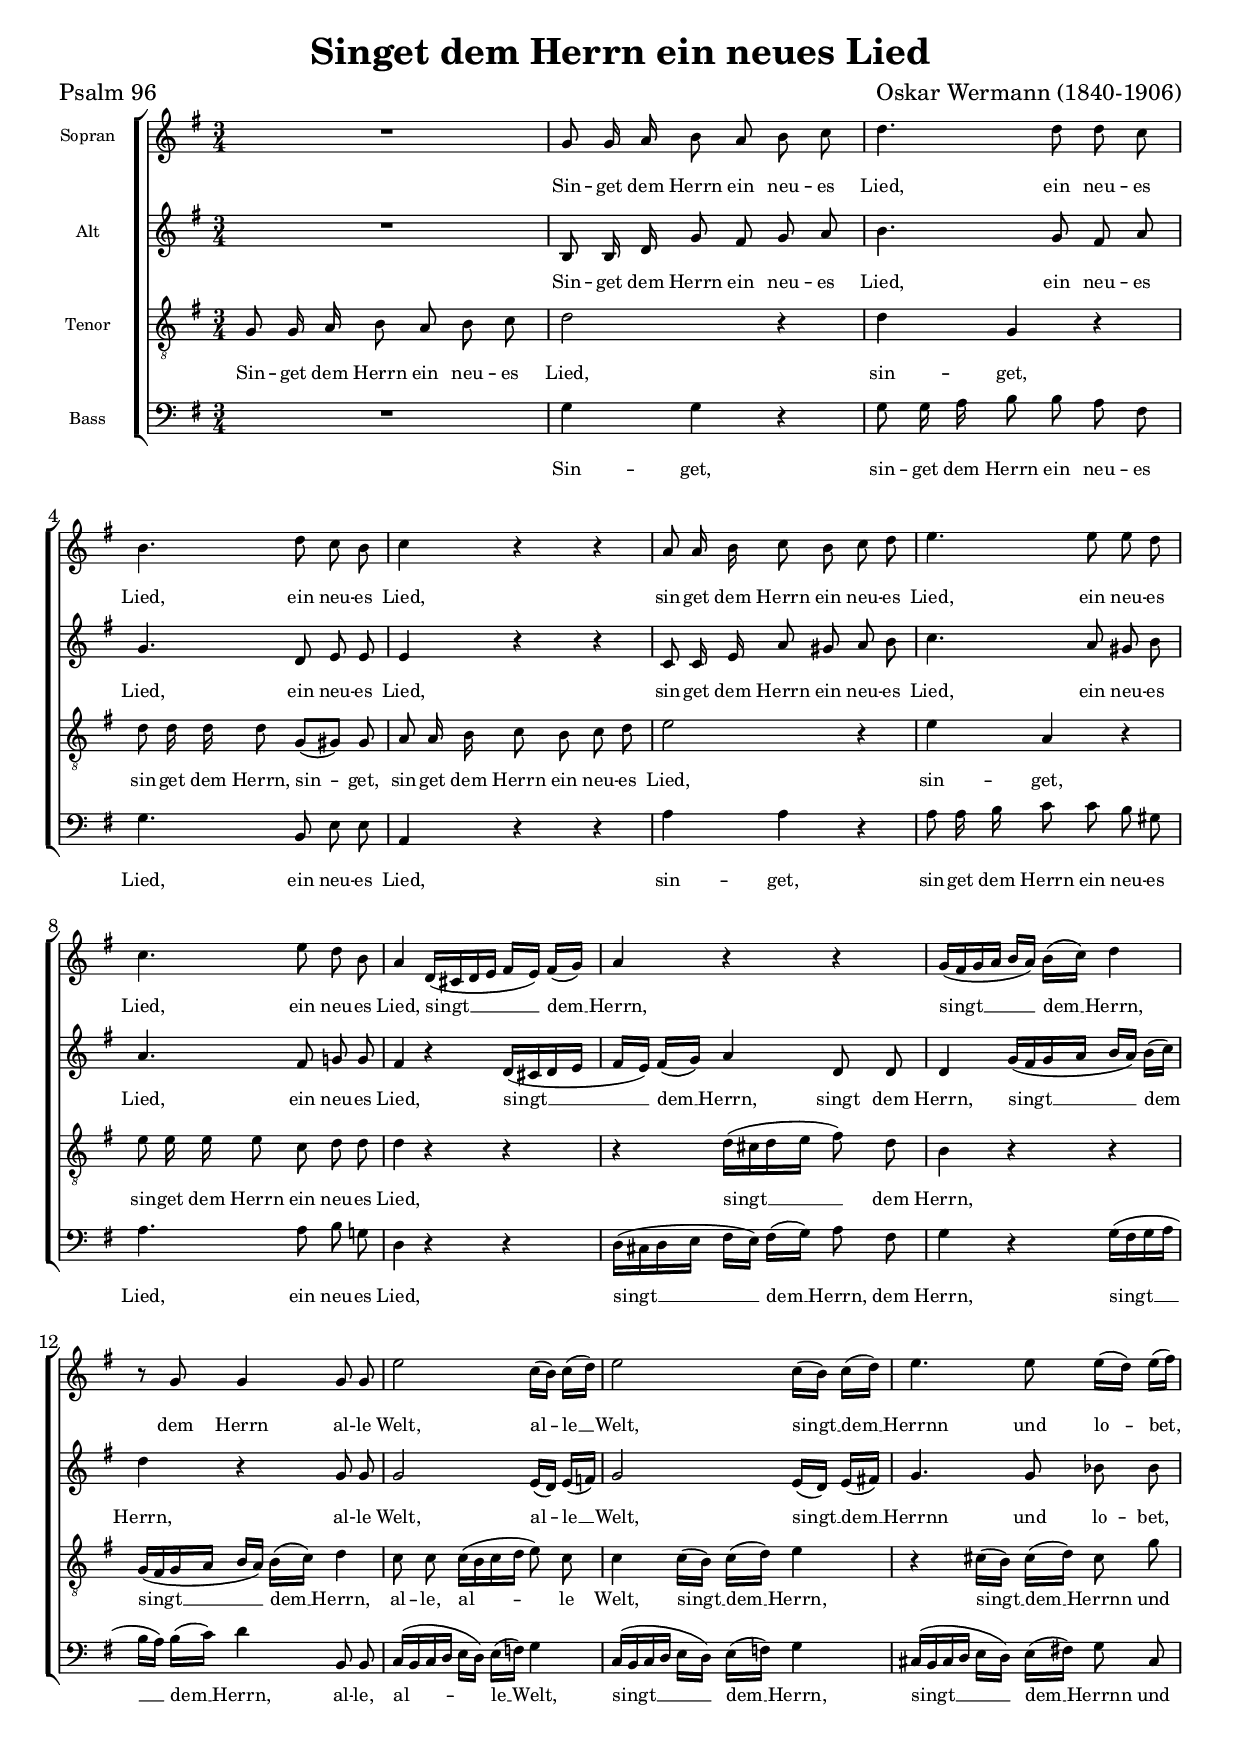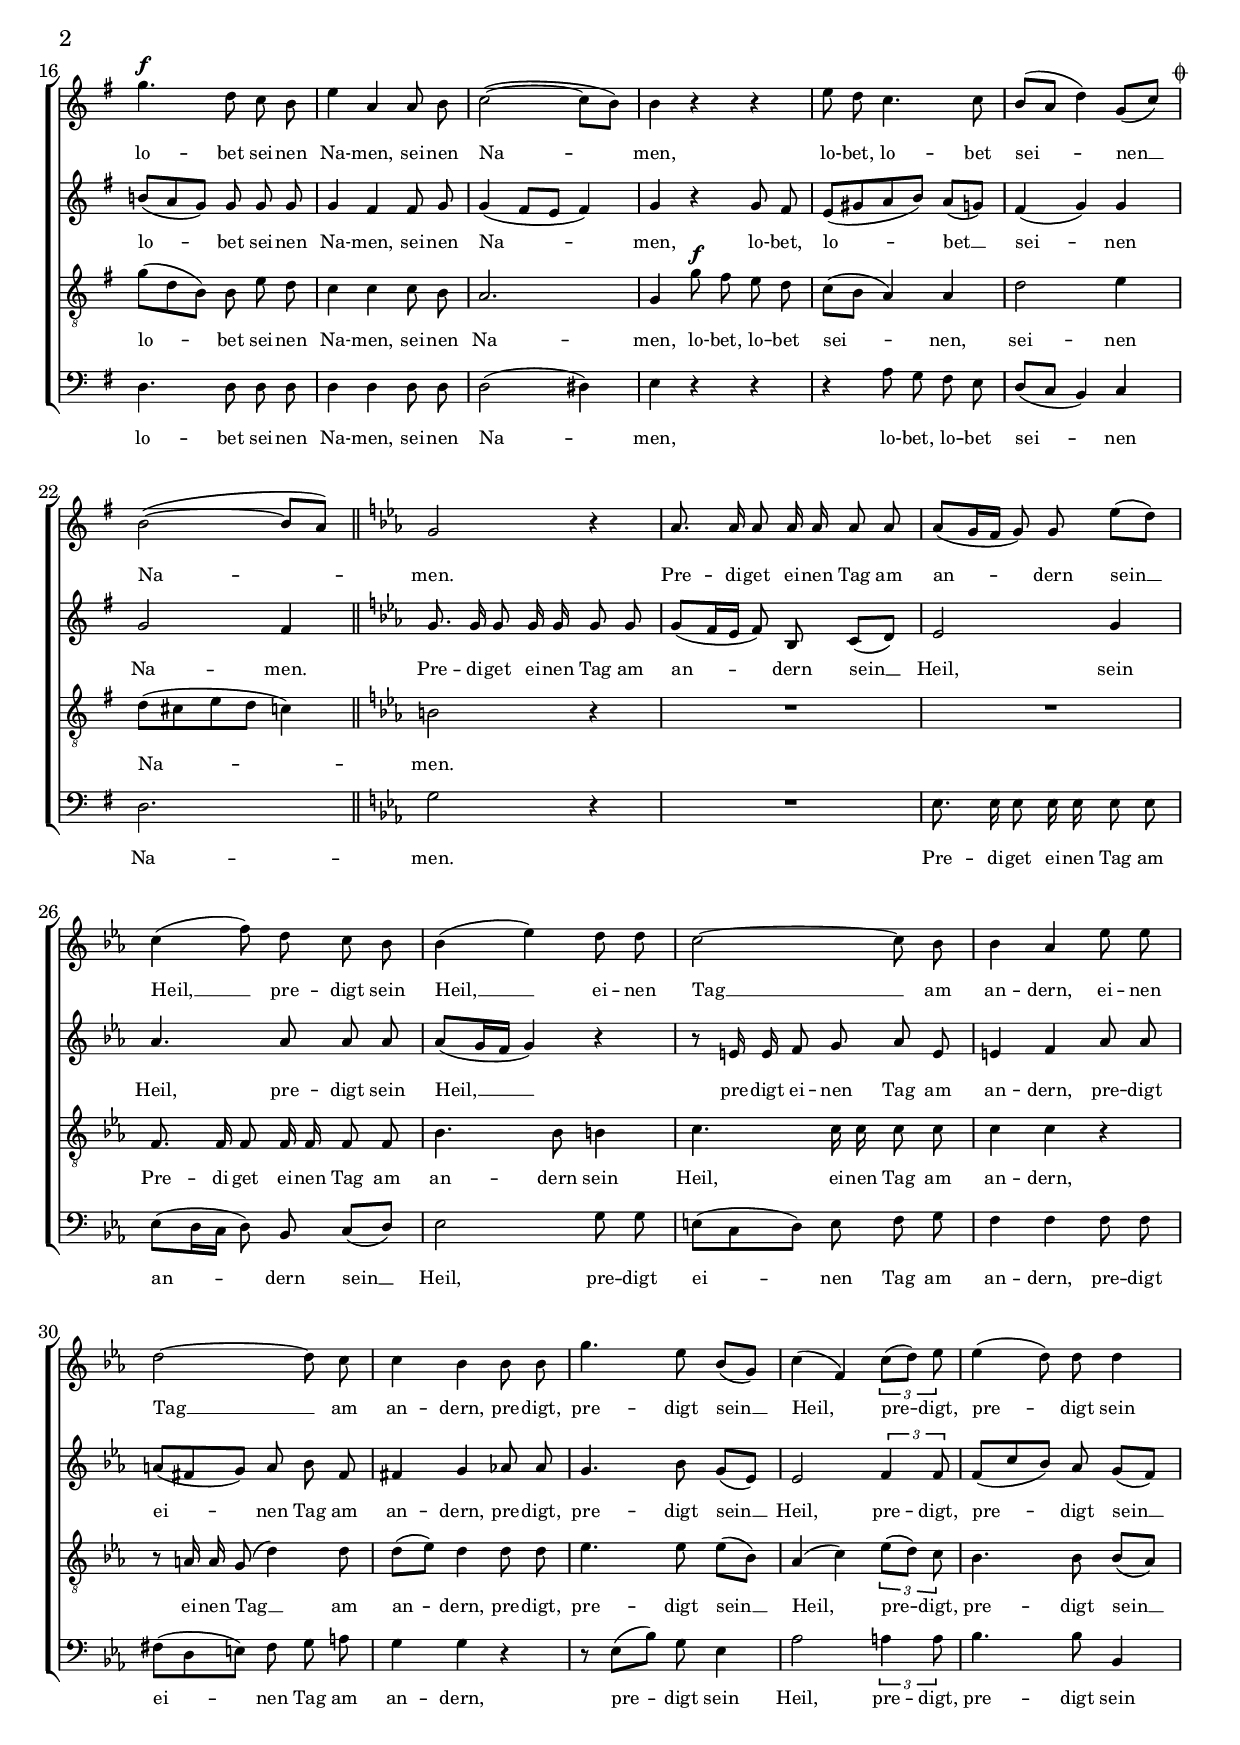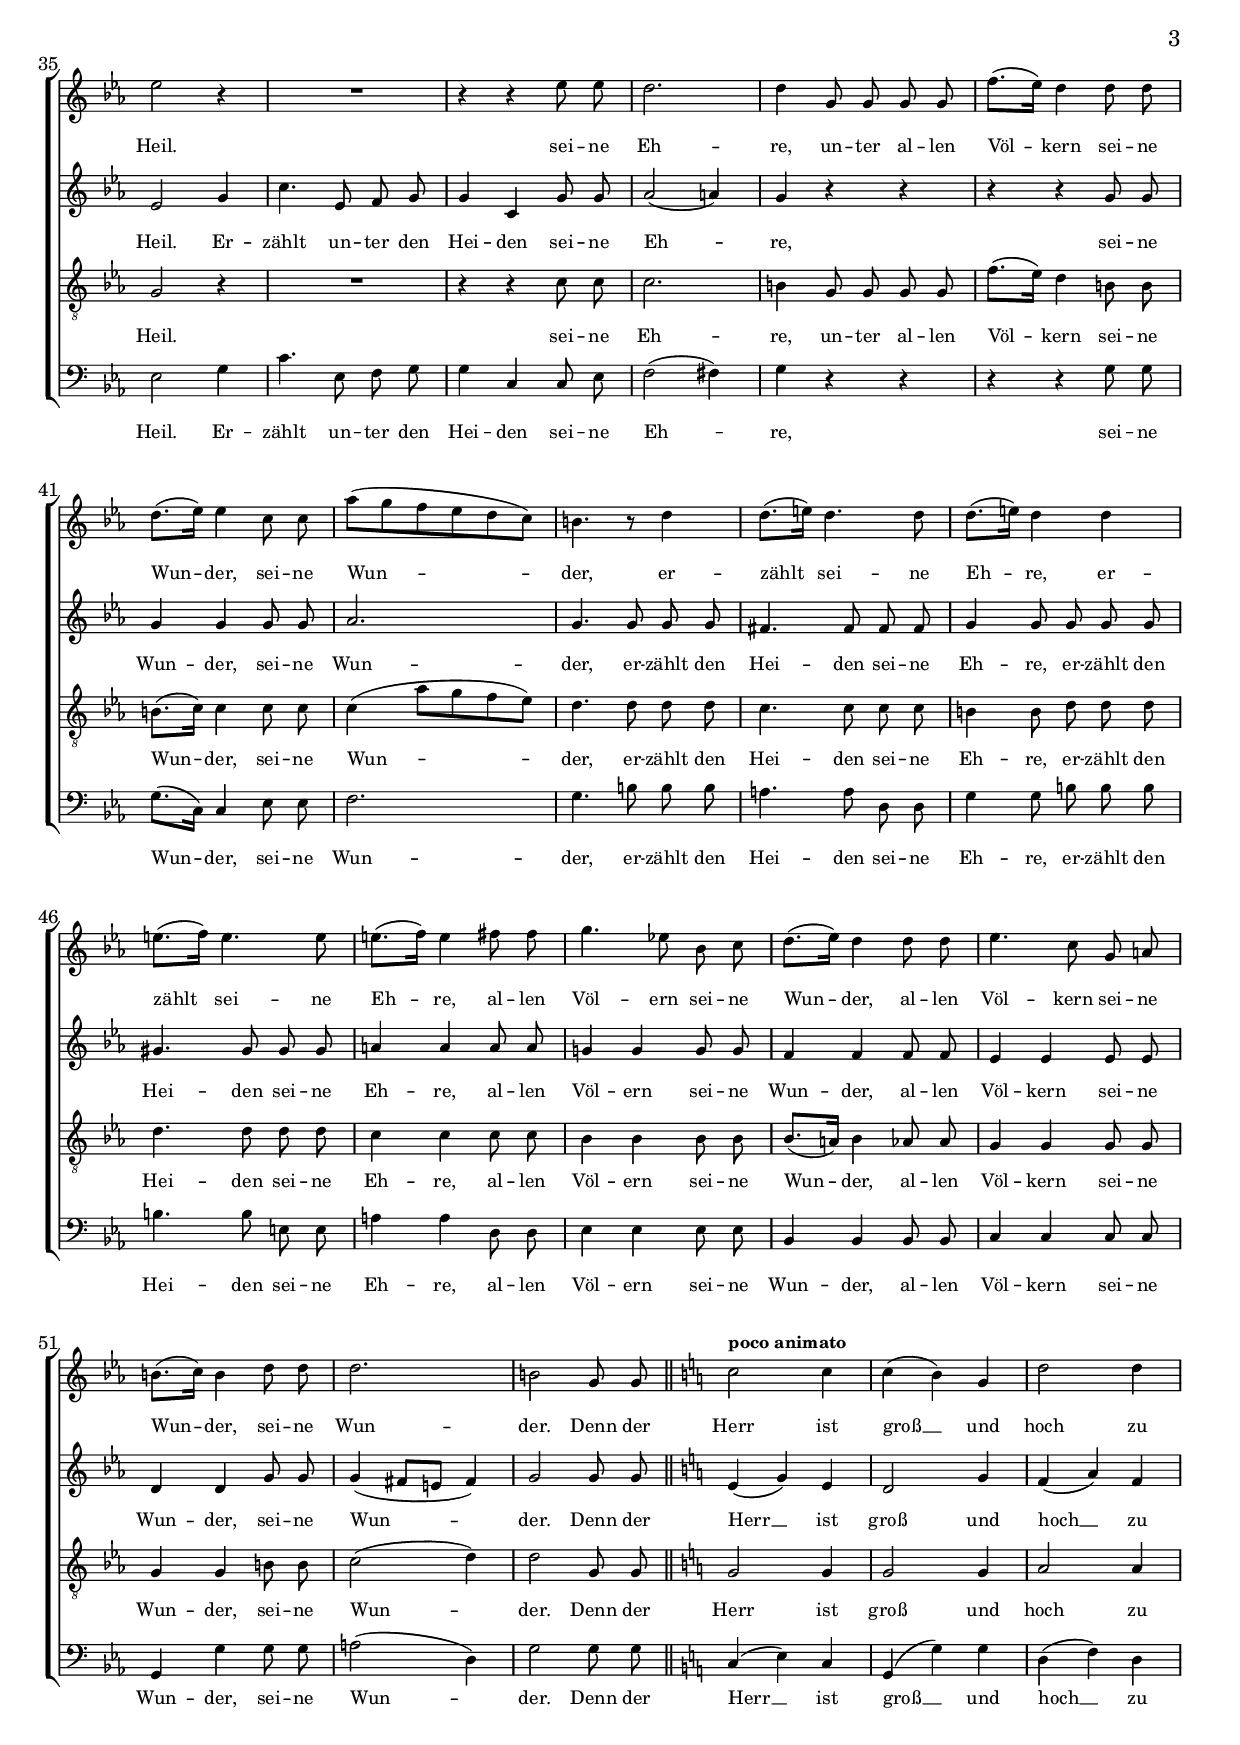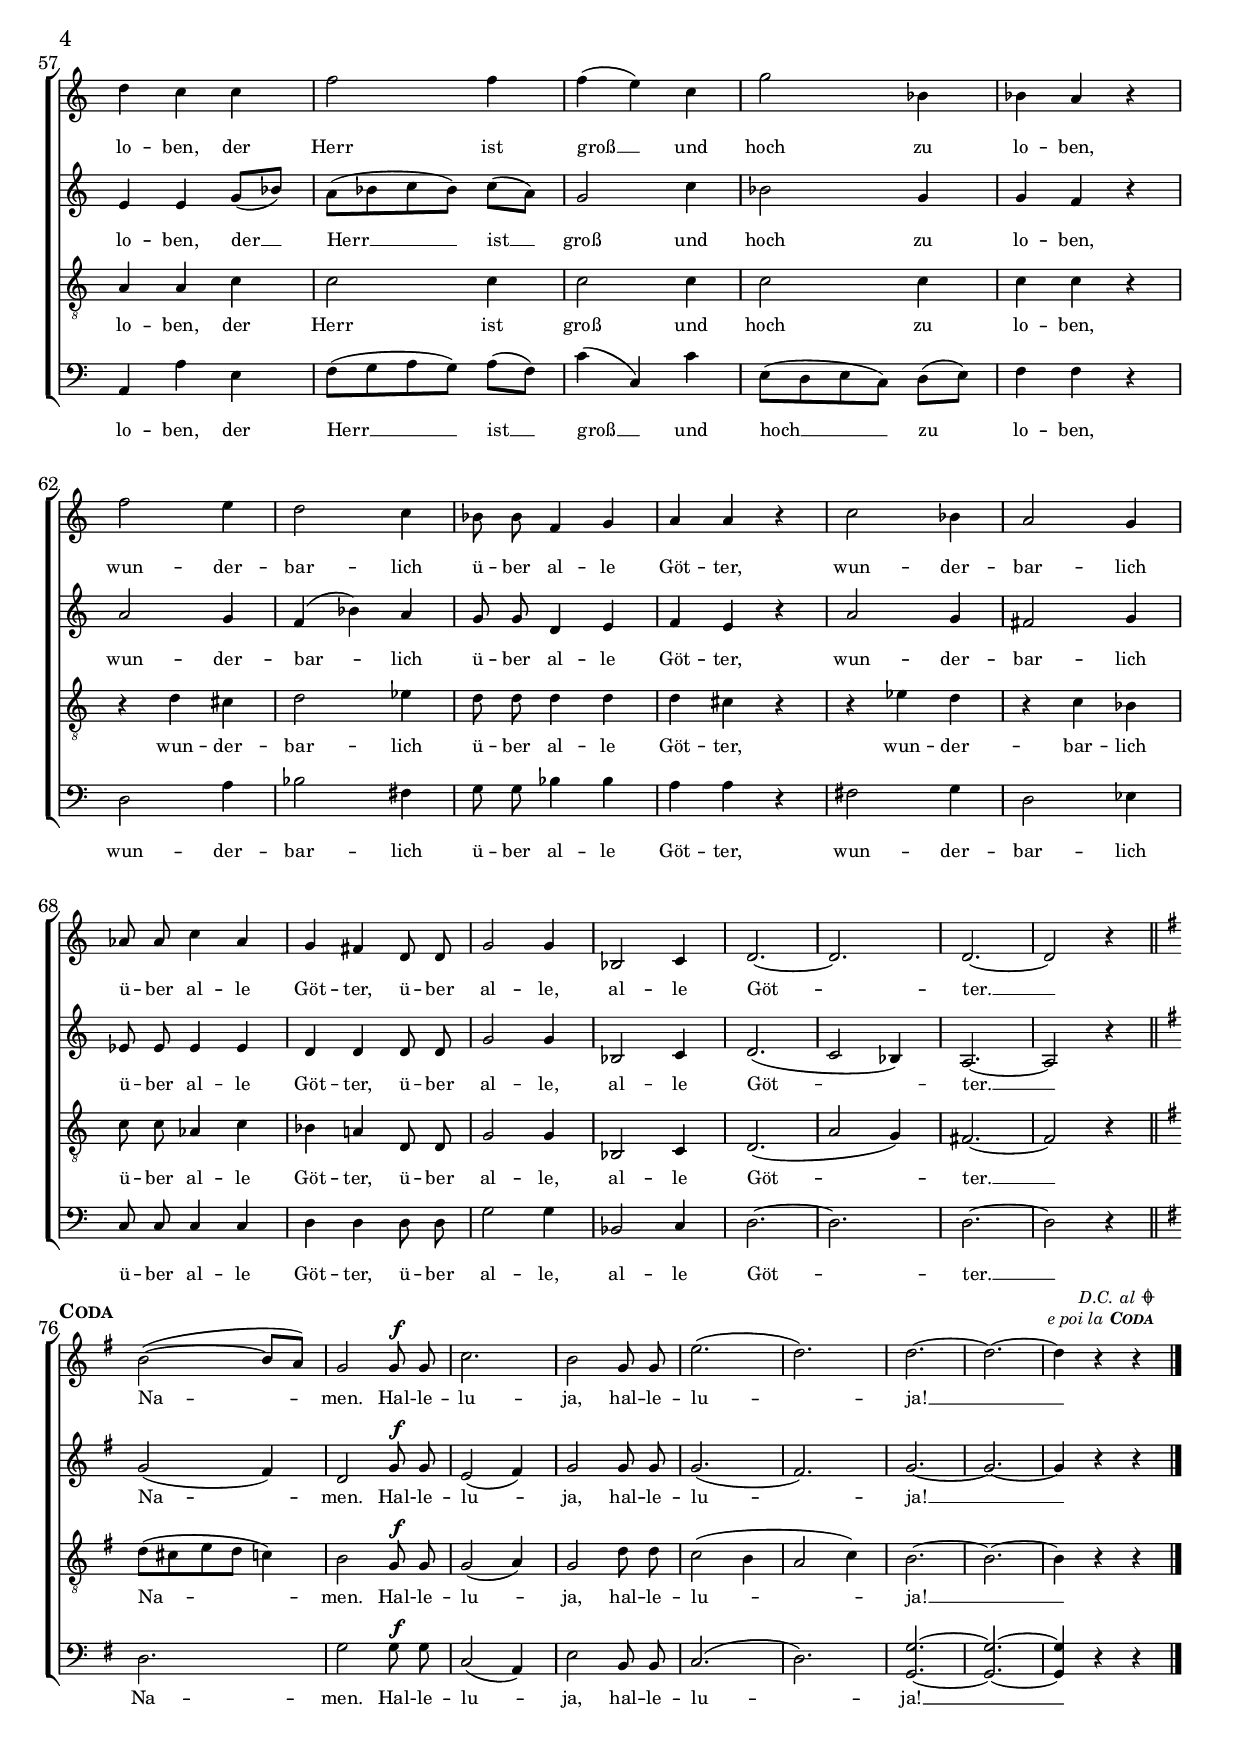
\version "2.24.3"

\header {
  title = "Singet dem Herrn ein neues Lied"
  composer = "Oskar Wermann (1840-1906)"
  poet = "Psalm 96"
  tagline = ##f
}

\paper {
  #(set-paper-size "a4")
}

\layout {
  #(layout-set-staff-size 14.7) 
  \override Score.BarNumber.font-size = #1
  \override Score.DynamicTextSpanner.style = #'none
  \set Score.tempoHideNote = ##t
}

chormidi = \with {midiInstrument = "choir aahs"}

\version "2.24.3"

\version "2.24.3"

global = {
  \key g \major
  \time 3/4
  \autoBeamOff
  \dynamicUp
}

common = {
  \global
  \repeat segno 2 {
    \tempo 4=86 s2.*15 | \tag #'s { s2.\f } \tag #'a \tag #'t \tag #'b { s2. } | s2.*2 | s4 \tag #'s \tag #'a \tag #'b { s2 } \tag #'t { s2\f } | s2.*2 |
    \alternative {
      \volta 1 { s2. \bar "||" \key c \minor s2.*31 \bar "||" \key c \major \tempo "poco animato" 4=112 s2.*22 \bar "||" \break }
    }
  }
  {\section \sectionLabel \markup {\bold \smallCaps "Coda"}}
  \key g \major \tempo 4=86 s2. | s2 s4\f | s2.*7 \bar "|." \fine
}

nSopran = \relative c'' {
  \global
  R2. | g8 g16 a b8 a b c | d4. d8 d c |
  b4. d8 c b | c4 r r | a8 a16 b c8 b c d |
  e4. e8 e d | c4. e8 d b | a4 d,16([ cis d e] fis[ e]) fis([ g]) |
  
  a4 r r |g16([ fis g a] b[ a]) b([ c]) d4 | r8 g, g4 g8 g |
  e'2 c16([ b]) c([ d]) | e2 c16([ b]) c([ d]) | e4. e8 e16([ d]) e([ fis]) |
  g4. d8 c b | e4 a, a8 b | c2~( c8[ b]) | b4 r r | e8 d c4. c8 | b([ a] d4) g,8([ c]) |
  
  b2~( b8[ a]) | g2 r4 | as8. as16 as8 as16 as as8 as | as([ g16 f] g8) g es'([ d]) |
  c4( f8) d c bes | bes4( es) d8 d | c2~ c8 bes | bes4 as es'8 es |
  d2~ d8 c | c4 bes bes8 bes | g'4. es8 bes([ g]) | c4( f,) \tuplet 3/2 { c'8([ d]) es } | es4( d8) d d4 |
  
  es2 r4 | R2. | r4 r es8 es | d2. d4 g,8 g g g | f'8.([ es16]) d4 d8 d | d8.([ es16]) es4 c8 c |
  as'([ g f es d c]) | b4. r8 d4 | d8.([ e16]) d4. d8 | d8.([ e16]) d4 d | e8.([ f16]) e4. e8 |
  e8.([ f16]) e4 fis8 fis | g4. es8 bes c | d8.([ es16]) d4 d8 d | es4. c8 g a | b8.([ c16]) b4 d8 d | d2. |
  
  b2 g8 g | c2 c4 | c( b) g | d'2 d4 | d c c | f2 f4 | f( e) c |
  g'2 bes,4 | bes a r | f'2 e4 | d2 c4 | bes8 bes f4 g | a a r | c2 bes4 |
  a2 g4 | as8 as c4 as | g fis d8 d | g2 g4 | bes,2 c4 | d2.~ | d | d~ | d2 r4 |
  
  b'2~( b8[ a]) | g2 g8 g | c2. | b2 g8 g | e'2.( | d) | d~ | d~ | d4 r r |
}

nAlt = \relative c' {
  \global
  R2. | b8 b16 d g8 fis g a | b4. g8 fis a |
  g4. d8 e e | e4 r r | c8 c16 e a8 gis a b |
  c4. a8 gis b | a4. fis8 g g | fis4 r d16([ cis d e] |
  
  fis[ e]) fis([ g]) a4 d,8 d | d4 g16([ fis g a] b[ a]) b([ c]) | d4 r g,8 g |
  g2 e16([ d]) e([ f]) | g2 e16([ d]) e([ fis]) | g4. g8 bes bes |
  b([ a g]) g g g | g4 fis fis8 g | g4( fis8[ e] fis4) | g r g8 fis | e([ gis a b]) a([ g]) | fis4( g) g |
  
  g2 fis4 | g8. g16 g8 g16 g g8 g | g([ f16 es] f8) bes, c([ d]) | es2 g4 |
  as4. as8 as as | as([ g16 f] g4) r | r8 e16 e f8 g as e | e4 f as8 as |
  a([ fis g]) a bes fis | fis4 g as8 as | g4. bes8 g([ es]) | es2 \tuplet 3/2 { f4 f8 } | f([ c' bes]) as g([ f]) |
  
  es2 g4 | c4. es,8 f g | g4 c, g'8 g | as2( a4) | g4 r r | r r g8 g | g4 g g8 g |
  as2. | g4. g8 g g | fis4. fis8 fis fis | g4 g8 g g g | gis4. gis8 gis gis |
  a4 a a8 a | g!4 g g8 g | f4 f f8 f | es4 es es8 es | d4 d g8 g | g4( fis8[ e] fis4) |
    
  g2 g8 g | e4( g) e | d2 g4 | f( a) f | e e g8([ bes]) | a([ bes c bes]) c([ a]) | g2 c4 |
  bes2 g4 | g f r | a2 g4 | f( bes) a | g8 g d4 e | f e r | a2 g4 |
  fis2 g4 | es8 es es4 es | d d d8 d | g2 g4 | bes,2 c4 | d2.( | c2 bes4) | a2.~ | a2 r4 |
  
  g'2( fis4) | d2 g8 g | e2( fis4) | g2 g8 g | g2.( | fis) | g~ | g~ | g4 r r |
}

nTenor = \relative c' {
  \global
  g8 g16 a b8 a b c | d2 r4 | d4 g, r |
  d'8 d16 d d8 g,([ gis]) gis | a8 a16 b c8 b c d | e2 r4 |
  e4 a, r | e'8 e16 e e8 c d d | d4 r r |
  
  r4 d16([ cis d e] fis8) d | b4 r r | g16([ fis g a] b[ a]) b([ c]) d4 |
  c8 c c16([ b c d] e8) c | c4 c16([ b]) c([ d]) e4 | r cis16([ b]) cis([ d]) cis8 g' |
  g([ d b]) b e d | c4 c c8 b | a2. | g4 g'8 fis e d | c([ b] a4) a | d2 e4 |
  
  d8([ cis e d] c4) | b2 r4 | R2.*2 |
  f8. f16 f8 f16 f f8 f | bes4. bes8 b4 | c4. c16 c c8 c | c4 c r |
  r8 a16 a g8( d'4) d8 | d([ es]) d4 d8 d | es4. es8 es([ bes]) | as4( c) \tuplet 3/2 { es8([ d]) c } | bes4. bes8 bes([ as]) |
  
  g2 r4 | R2. | r4 r c8 c | c2. | b4 g8 g g g | f'8.([ es16]) d4 b8 b | b8.([ c16]) c4 c8 c |
  c4( as'8[ g f es]) | d4. d8 d d | c4. c8 c c | b4 b8 d d d | d4. d8 d d |
  c4 c c8 c | bes4 bes bes8 bes | bes8.([ a16]) bes4 as8 as | g4 g g8 g | g4 g b8 b | c2( d4) |
  
  d2 g,8 g | g2 g4 | g2 g4 | a2 a4 | a a c | c2 c4 | c2 c4 |
  c2 c4 | c4 c r | r d cis | d2 es4 | d8 d d4 d | d cis r | r es d |
  r c bes | c8 c as4 c | bes a d,8 d | g2 g4 | bes,2 c4 | d2.( | a'2 g4) | fis2.~ | fis2 r4 |
  
  d'8([ cis e d] c4) | b2 g8 g | g2( a4) | g2 d'8 d | c2( b4 | a2 c4) | b2.~ | b~ | b4 r r |
}

nBass = \relative c' {
  \global
  R2. | g4 g r | g8 g16 a b8 b a fis |
  g4. b,8 e e | a,4 r r | a' a r |
  a8 a16 b c8 c b gis | a4. a8 b g | d4 r r |
  
  d16([ cis d e] fis[ e]) fis([ g]) a8 fis | g4 r g16([ fis g a] | b[ a]) b([ c]) d4 b,8 b |
  c16([ b c d] e[ d]) e([ f]) g4 | c,16([ b c d] e[ d]) e([ f]) g4 | cis,16([ b cis d] e[ d]) e([ fis]) g8 cis, |
  d4. d8 d d | d4 d d8 d | d2( dis4) | e r r | r a8 g fis e | d([ c] b4) c |
  
  d2. | g2 r4 | R2. | es8. es16 es8 es16 es es8 es |
  es([ d16 c] d8) bes c([ d]) | es2 g8 g | e([ c d]) e f g | f4 f f8 f |
  fis([ d e]) fis g a | g4 g r | r8 es([ bes']) g es4 | as2 \tuplet 3/2 { a4 a8 } | bes4. bes8 bes,4 |
  
  es2 g4 | c4. es,8 f g | g4 c, c8 es | f2( fis4) | g r r | r r g8 g | g8.([ c,16]) c4 es8 es |
  f2. | g4. b8 b b | a4. a8 d, d | g4 g8 b b b | b4. b8 e, e |
  a4 a d,8 d | es4 es es8 es | bes4 bes bes8 bes | c4 c c8 c | g4 g' g8 g | a2( d,4) |
  
  g2 g8 g | c,4( e) c | g( g') g | d( f) d | a a' e | f8([ g a g]) a([ f]) | c'4( c,) c' |
  e,8([ d e c]) d([ e]) | f4 f r | d2 a'4 | bes2 fis4 | g8 g bes4 bes | a a r | fis2 g4 |
  d2 es4 | c8 c c4 c | d d d8 d | g2 g4 | bes,2 c4 | d2.~ | d | d~ | d2 r4 |
  
  d2. | g2 g8 g | c,2( a4) | e'2 b8 b | c2.( | d) | <g~ g,~>2. | <g~ g,~> | <g g,>4 r r | 
}

\version "2.24.3"

tText = \lyricmode {
  \tag #'b { Sin -- get, } \tag #'s \tag #'a \tag #'t { Sin -- get } \tag #'b { sin -- get } dem Herrn ein neu -- es Lied, \tag #'s \tag #'a { ein neu -- es Lied, } \tag #'t { sin -- get, sin -- get dem Herrn, sin -- get, }
  \tag #'s \tag #'a \tag #'b { ein neu -- es Lied, } \tag #'b { sin -- get, } \tag #'s \tag #'a \tag #'t { sin -- get } \tag #'b { sin -- get } dem Herrn ein neu -- es Lied, \tag #'s \tag #'a { ein neu -- es Lied, } \tag #'t { sin -- get, sin -- get dem Herrn }
  ein neu -- es Lied, singt __ 
  
  \tag #'s \tag #'a \tag #'b { dem __ } \tag #'t { dem } Herrn, \tag #'a { singt } \tag #'a \tag #'b { dem Herrn, } singt __ dem __ Herrn, \tag #'s { dem Herrn } \tag #'s \tag #'a { al -- le Welt, } \tag #'t \tag #'b { al -- le, }
  \tag #'s \tag #'a \tag #'b { al -- le __ } \tag #'t { al -- le } Welt, \tag #'t \tag #'b { singt __ dem __ Herrn, } singt __ dem __ Herrnn und \tag #'s { lo -- bet, __ } \tag #'a { lo -- bet, }
  lo -- bet sei -- nen Na -- men, sei -- nen Na -- men, lo -- bet, \tag #'s \tag #'t \tag #'b { lo -- bet } \tag #'a { lo -- bet __ } \tag #'t { sei -- nen, } \tag #'s { sei -- nen __ } \tag #'a \tag #'t \tag #'b { sei -- nen }
  
  \tag #'s \tag #'t \tag #'b { Na -- men. } \tag #'a { \set ignoreMelismata = ##t Na -- men. \set ignoreMelismata = ##f } Pre -- di -- get ei -- nen Tag am an -- dern \tag #'s \tag #'a \tag #'b { sein __ } \tag #'t { sein } \tag #'s { Heil, __ } \tag #'a \tag #'t \tag #'b { Heil, }
  \tag #'a { sein Heil, } \tag #'s \tag #'a { pre -- digt sein Heil, __ } \tag #'a \tag #'b { pre -- digt } ei -- nen \tag #'s { Tag __ } \tag #'a \tag #'t \tag #'b { Tag } am an -- dern, \tag #'a \tag #'b { pre -- digt }
  ei -- nen \tag #'s \tag #'t { Tag __ } \tag #'a \tag #'b { Tag } am an -- dern, \tag #'s \tag #'a \tag #'t { pre -- digt, } pre -- digt \tag #'s \tag #'a \tag #'t { sein __ } \tag #'b { sein } \tag #'s \tag #'t { Heil, } \tag #'a \tag #'b { Heil, } pre -- digt, pre -- digt \tag #'s \tag #'b { sein } \tag #'a \tag #'t { sein __ }
  
  Heil. \tag #'a \tag #'b { Er -- zählt un -- ter den Hei -- den } sei -- ne Eh -- re, \tag #'s \tag #'t { un -- ter al -- len Völ -- kern }  sei -- ne Wun -- der, sei -- ne
  Wun -- der, \repeat unfold 2 { er -- zählt \tag #'a \tag #'t \tag #'b { den Hei -- den } sei -- ne Eh -- re, }
  al -- len Völ -- ern sei -- ne Wun -- der, al -- len Völ -- kern sei -- ne Wun -- der, sei -- ne Wun --
  
  der. Denn der \tag #'s \tag #'t { Herr } \tag #'a \tag #'b { Herr __ }  ist \tag #'s \tag #'b { groß __ } \tag #'a \tag #'t { groß } und \tag #'s \tag #'t { hoch } \tag #'a \tag #'b { hoch __ } zu lo -- ben, \tag #'s \tag #'t \tag #'b { der } \tag #'a { der __ } \tag #'s \tag #'t { Herr ist } \tag #'a \tag #'b { Herr __ ist __ } \tag #'s \tag #'b { groß __ } \tag #'a \tag #'t { groß } und
  \tag #'s \tag #'a \tag #'t { hoch } \tag #'b { hoch __ } zu lo -- ben, wun -- der -- bar -- lich ü -- ber al -- le Göt -- ter, wun -- der --
  bar -- lich ü -- ber al -- le Göt -- ter, ü -- ber al -- le, al -- le Göt -- ter. __
  
  Na -- men. Hal -- le -- lu -- ja, hal -- le -- lu -- ja! __
}



sSopran = 
  \new Staff  = "zSopran"
    \with {
      instrumentName = "Sopran"
      \chormidi
      \consists "Merge_rests_engraver"
    } 
    <<
      \keepWithTag #'s \common
      \new Voice = "vSopran" {\clef violin \dynamicUp \nSopran}
      \new Lyrics \lyricsto "vSopran" {\keepWithTag #'s \tText }
    >>

sAlt = 
  \new Staff  = "zAlt"
    \with {
      instrumentName = "Alt"
     \chormidi
      \consists "Merge_rests_engraver"
    } 
    <<
      \keepWithTag #'a \common
      \new Voice = "vAlt" {\clef violin \dynamicUp \nAlt}
      \new Lyrics \lyricsto "vAlt" {\keepWithTag #'a \tText }
    >>

sTenor = 
  \new Staff  = "zTenor"
    \with {
      instrumentName = "Tenor"
      \chormidi
      \consists "Merge_rests_engraver"
    } 
    <<
      \keepWithTag #'t \common
      \new Voice = "vTenor" {\clef "treble_8" \dynamicUp \nTenor}
      \new Lyrics \lyricsto "vTenor" {\keepWithTag #'t \tText }  
    >>
    
sBass = 
  \new Staff  = "zBass"
    \with {
      instrumentName = "Bass"
      \chormidi
      \consists "Merge_rests_engraver"
    } 
    <<
      \keepWithTag #'b \common
      \new Voice = "vBass" {\clef bass \dynamicUp \nBass}
      \new Lyrics \lyricsto "vBass" {\keepWithTag #'b \tText }
    >>


\book {
  \score {  
    \new ChoirStaff <<
      \accidentalStyle Score.modern
      \sSopran
      \sAlt
      \sTenor
      \sBass
    >>
    \layout { }
    \midi {
    }
  }
}
